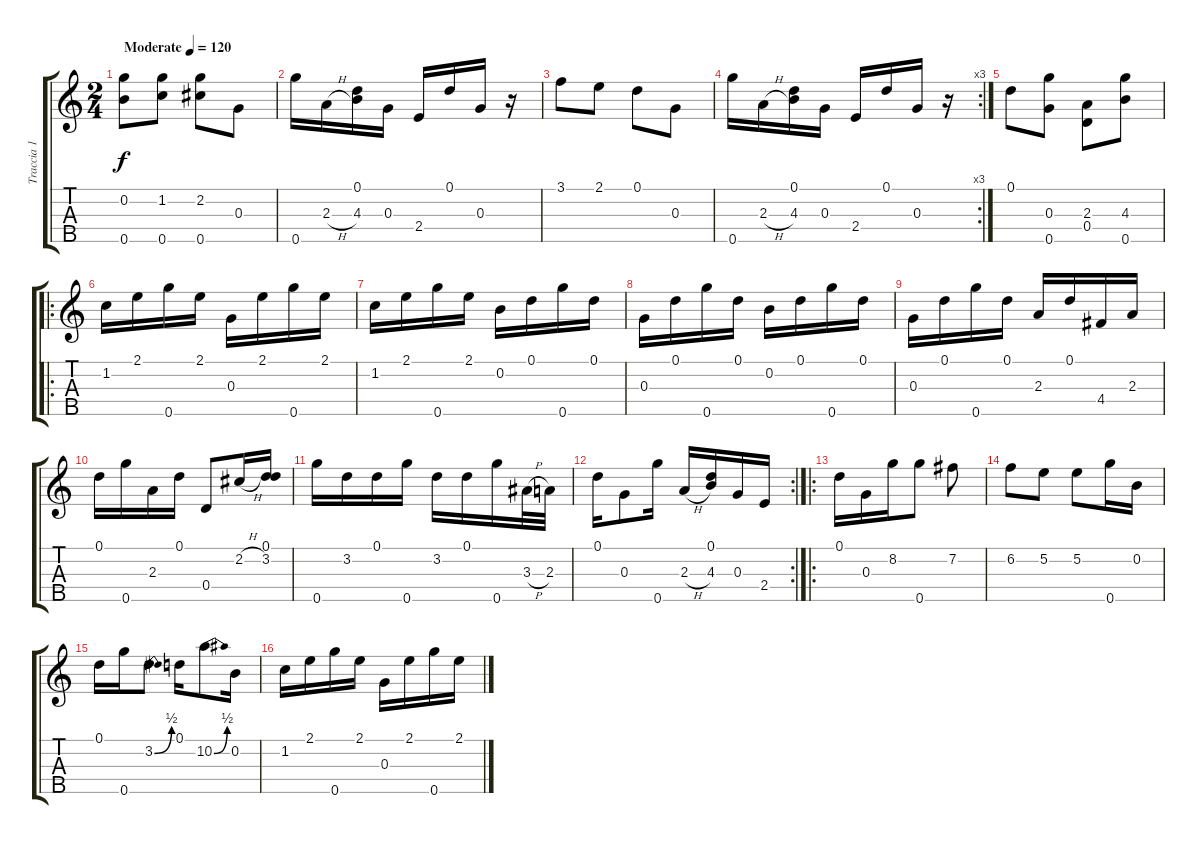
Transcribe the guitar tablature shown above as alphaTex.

\track ("Traccia 1" "Traccia 1") {instrument banjo}
\staff {score tabs}
\tuning (D4 B3 G3 D3 G4) {hide}
\displaytranspose 12
\ts (2 4)
\tempo (120 "Moderate")
\clef g2
\ks c
(0.2 0.5).8{dy f instrument banjo} (1.2 0.5).8 (2.2 0.5).8 0.3.8 |
0.5.16 2.3{h}.16 (0.1 4.3).16 0.3.16 2.4.16 0.1.16 0.3.16 r.16 |
3.1.8 2.1.8 0.1.8 0.3.8 |
\rc 3
0.5.16 2.3{h}.16 (0.1 4.3).16 0.3.16 2.4.16 0.1.16 0.3.16 r.16 |
0.1.8 (0.3 0.5).8 (2.3 0.4).8 (4.3 0.5).8 |
\ro
1.2.16 2.1.16 0.5.16 2.1.16 0.3.16 2.1.16 0.5.16 2.1.16 |
1.2.16 2.1.16 0.5.16 2.1.16 0.2.16 0.1.16 0.5.16 0.1.16 |
0.3.16 0.1.16 0.5.16 0.1.16 0.2.16 0.1.16 0.5.16 0.1.16 |
0.3.16 0.1.16 0.5.16 0.1.16 2.3.16 0.1.16 4.4.16 2.3.16 |
0.1.16 0.5.16 2.3.16 0.1.16 0.4.8 2.2{h}.16 (0.1 3.2).16 |
0.5.16 3.2.16 0.1.16 0.5.16 3.2.16 0.1.16 0.5.16 3.3{h}.32 2.3.32 |
\rc 2
0.1.16 0.3.8 0.5.16 2.3{h}.16 (0.1 4.3).16 0.3.16 2.4.16 |
\ro
0.1.16 0.3.16 8.2.16 0.5.8 7.2.8 |
6.2.8 5.2.8 5.2.8 0.5.16 0.2.16 |
0.1.16 0.5.16 3.2{be (bend 0 0 60 2)}.8 0.1.16 10.2{be (bend 0 0 60 2)}.8 0.2.16 |
1.2.16 2.1.16 0.5.16 2.1.16 0.3.16 2.1.16 0.5.16 2.1.16
